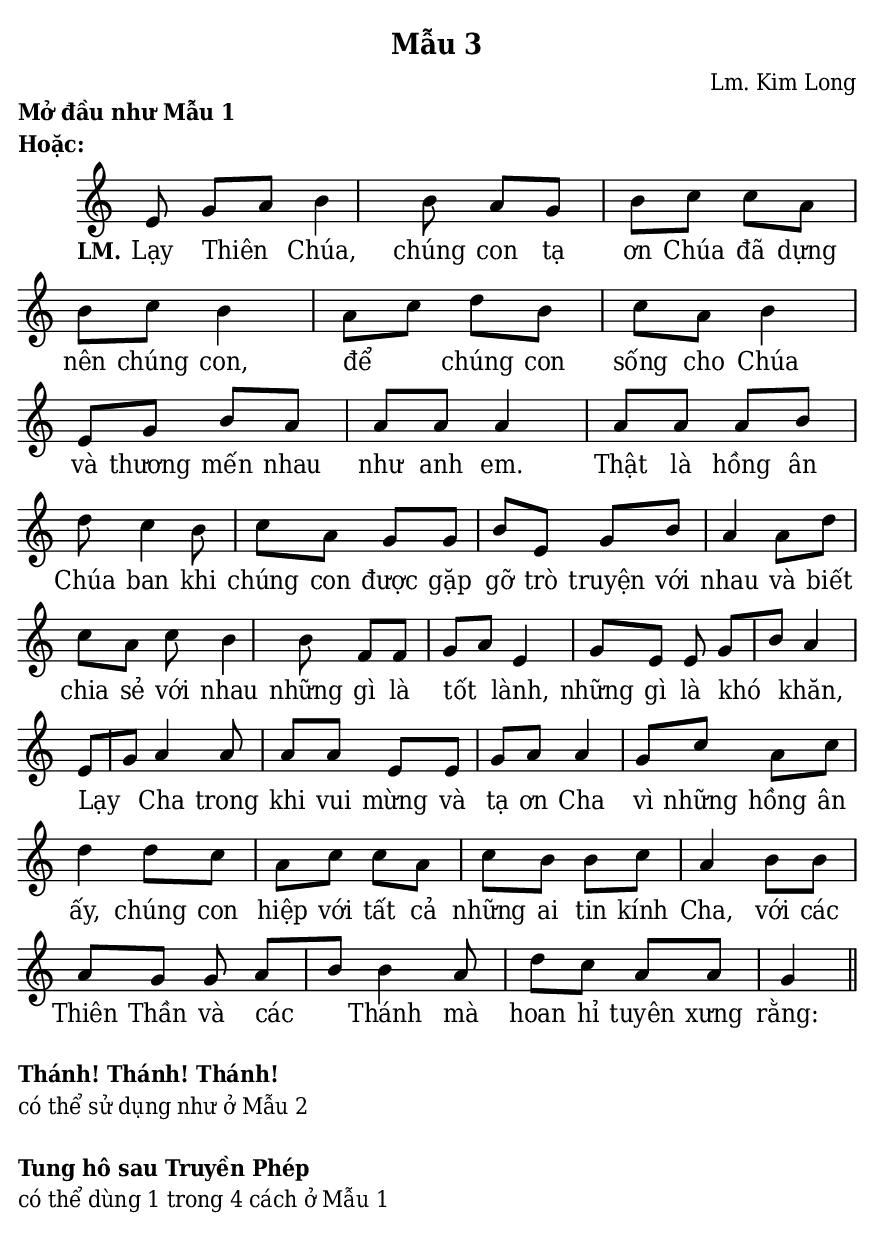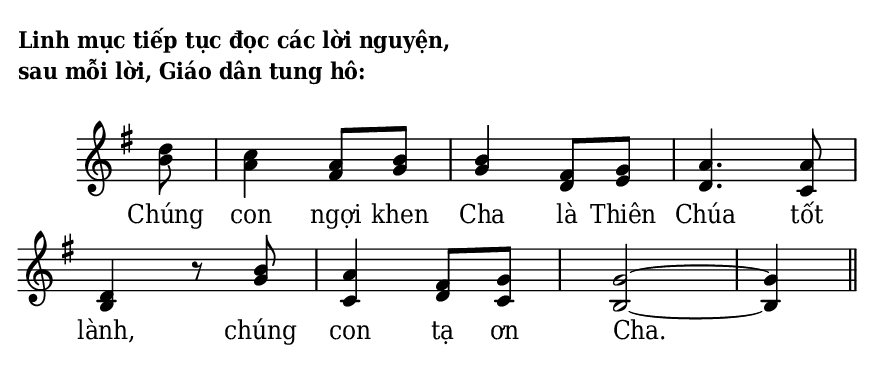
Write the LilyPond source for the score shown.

% Cài đặt chung
\version "2.22.1"
\include "english.ly"

\header {
  subsubtitle = \markup { \huge \bold "Mẫu 3" }
  composer = "Lm. Kim Long"
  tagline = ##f
}

% Nhạc
nhacMauMot = \relative c' {
  \key c \major
  \time 2/4
  e8 g \hide ([a]) b4 b8 a g b c c a b c b4
  a8 \hide ([c]) d b c a b4 e,8 g b a a a a4 \bar "|" a8 a a
  b d c4 b8 c a g g b e, g b a4 a8 d c a c
  b4 b8 f f g \hide ([a]) e4 g8 e e g \hide ([b]) a4 \bar "|" e8 \hide ([g]) a4 a8 a a
  e e g a a4 g8 c a c d4 d8 c a c c a c
  b b c a4 b8 b a g g a \hide ([b]) b4 a8 d c a a g4 \bar "||"
}

nhacMauHai = \relative c'' {
  \key g \major
  \time 2/4
  \partial 8
  <<
    {
      d8 |
      c4 a8 b |
      b4 fs8 g |
      a4. a8 |
      d,4 r8 b' |
      a4 fs8 g |
      g2 ~ |
      g4 \bar "||"
    }
    {
      b8 |
      a4 fs8 g |
      g4 d8 e |
      d4. c8 |
      b4 r8 g' |
      c,4 d8 c |
      b2 ~ |
      b4
    }
  >>
}

% Lời
loiMauMot = \lyricmode {
  \set stanza = "LM."
  Lạy Thiên Chúa, chúng con tạ ơn Chúa đã dựng nên chúng con,
  để chúng con sống cho Chúa và thương mến nhau như anh em.
  Thật là hồng ân Chúa ban khi chúng con được gặp gỡ
  trò truyện với nhau và biết chia sẻ với nhau
  những gì là tốt lành, những gì là khó khăn,
  Lạy Cha trong khi vui mừng và tạ ơn Cha vì những hồng ân ấy,
  chúng con hiệp với tất cả những ai tin kính Cha,
  với các Thiên Thần và các Thánh
  mà hoan hỉ tuyên xưng rằng:
}

loiMauHai = \lyricmode {
  Chúng con ngợi khen Cha là Thiên Chúa tốt lành,
  chúng con tạ ơn Cha.
}

% Dàn trang
\paper {
  #(set-paper-size "a5")
  top-margin = 3\mm
  bottom-margin = 3\mm
  left-margin = 3\mm
  right-margin = 3\mm
  indent = #0
  #(define fonts
	 (make-pango-font-tree "Deja Vu Serif Condensed"
	 		       "Deja Vu Serif Condensed"
			       "Deja Vu Serif Condensed"
			       (/ 20 20)))
  print-page-number = ##f
  page-count = 2
}

\markup {
  \column {
    \line { \bold "Mở đầu như Mẫu 1" }
    \line { \bold "Hoặc:" }
  }
}

\score {
  <<
    \new Staff \with {
      \remove "Time_signature_engraver" } <<
        \clef treble
        \new Voice = beSop {
          \nhacMauMot
        }
      \new Lyrics \lyricsto beSop \loiMauMot
    >>
  >>
  \layout {
    indent = 10
    \override Lyrics.LyricSpace.minimum-distance = #1
    \override Score.BarNumber.break-visibility = ##(#f #f #f)
    \override Score.SpacingSpanner.uniform-stretching = ##t
    \set Score.defaultBarType = ""
    \set Score.barAlways = ##t
    ragged-last = ##f
  }
}

\markup {
  \column {
    \vspace #1
    \line { \bold "Thánh! Thánh! Thánh!" }
    \line { "có thể sử dụng như ở Mẫu 2" }
    \vspace #1
    \line { \bold "Tung hô sau Truyền Phép" }
    \line { "có thể dùng 1 trong 4 cách ở Mẫu 1" }
  }
}

\pageBreak

\markup {
  \column {
    \line { \bold "Linh mục tiếp tục đọc các lời nguyện," }
    \line { \bold "sau mỗi lời, Giáo dân tung hô:" }
    \vspace #1
  }
}

\score {
  <<
    \new Staff \with {
      \remove "Time_signature_engraver" } <<
        \clef treble
        \new Voice = beSop {
          \nhacMauHai
        }
      \new Lyrics \lyricsto beSop \loiMauHai
    >>
  >>
  \layout {
    indent = 10
    \override Lyrics.LyricSpace.minimum-distance = #1
    \override Score.BarNumber.break-visibility = ##(#f #f #f)
    \override Score.SpacingSpanner.uniform-stretching = ##t
    ragged-last = ##f
  }
}
